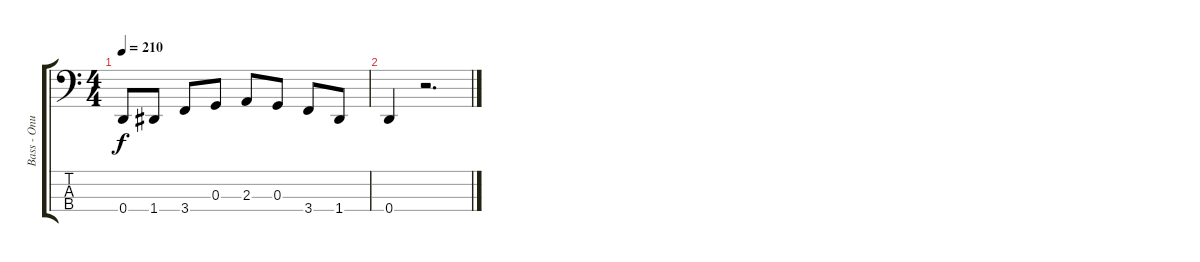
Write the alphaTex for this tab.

\track ("Bass - Onur" "Bass - Onu") {instrument electricbasspick}
\staff {score tabs}
\tuning (F2 C2 G1 D1) {hide}
\ts (4 4)
\tempo 210
\clef f4
\ks c
0.4.8{dy f} 1.4.8 3.4.8 0.3.8 2.3.8 0.3.8 3.4.8 1.4.8 |
0.4.4 r.2{d}
